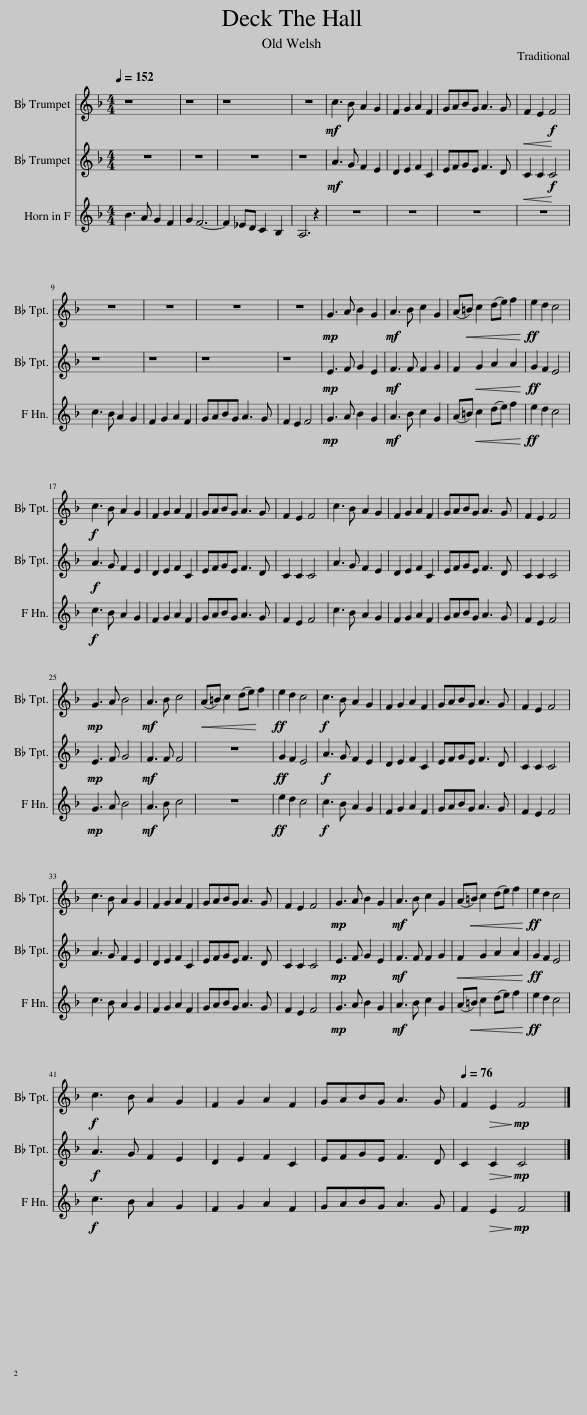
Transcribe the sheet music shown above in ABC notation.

X:1
%%score 1 2 3
L:1/8
Q:1/4=152
M:4/4
I:linebreak $
K:none
V:1 treble transpose=-2
V:2 treble transpose=-2
V:3 treble transpose=-7
V:1
[K:F] z8 | z8 | z8 | z8 |!mf! d3 c =B2 A2 | %5
 G2 A2 =B2 G2 | A=BcA B3 A |$ G2!<(! ^F2!f! G4!<)! | z8 | z8 | %10
 z8 | z8 |!mp! A3 =B c2 A2 |!mf! =B3 c d2 A2 |$ (=B!<(!^c) d2 (e^f) g2!<)! | %15
!ff! ^f2 e2 d4 |!f! d3 c =B2 A2 | G2 A2 =B2 G2 | A=BcA B3 A | G2 ^F2 G4 |$ %20
 d3 c =B2 A2 | G2 A2 =B2 G2 | A=BcA B3 A | G2 ^F2 G4 |!mp! A3 =B c4 | %25
!mf! =B3 c d4 | (=B!<(!^c) d2 (e^f) g2!<)! |$!ff! ^f2 e2 d4 |!f! d3 c =B2 A2 | G2 A2 =B2 G2 | %30
 A=BcA B3 A | G2 ^F2 G4 | d3 c =B2 A2 | G2 A2 =B2 G2 |$ A=BcA B3 A | %35
 G2 ^F2 G4 |!mp! A3 =B c2 A2 |!mf! =B3 c d2 A2 | (=B!<(!^c) d2 (e^f) g2!<)! |!ff! ^f2 e2 d4 |$ %40
!f! d3 c =B2 A2 | G2 A2 =B2 G2 | A=BcA B3 A |[Q:1/4=76] G2!>(! ^F2!mp! G4!>)! |] %44
V:2
[K:F] z8 | z8 | z8 | z8 |!mf! =B3 A G2 ^F2 | %5
 E2 ^F2 G2 D2 | ^FGAF G3 E |$ D2!<(! D2!f! D4!<)! | z8 | z8 | %10
 z8 | z8 |!mp! ^F3 G A2 F2 |!mf! G3 G G2 A2 |$ G2!<(! A2 =B2 B2!<)! | %15
!ff! A2 G2 ^F4 |!f! =B3 A G2 ^F2 | E2 ^F2 G2 D2 | ^FGAF G3 E | D2 D2 D4 |$ %20
 =B3 A G2 ^F2 | E2 ^F2 G2 D2 | ^FGAF G3 E | D2 D2 D4 |!mp! ^F3 G A4 | %25
!mf! G3 G G4 | z8 |$!ff! A2 G2 ^F4 |!f! =B3 A G2 ^F2 | E2 ^F2 G2 D2 | %30
 ^FGAF G3 E | D2 D2 D4 | =B3 A G2 ^F2 | E2 ^F2 G2 D2 |$ ^FGAF G3 E | %35
 D2 D2 D4 |!mp! ^F3 G A2 F2 |!mf! G3 G G2 A2 |!<(! G2 A2 =B2 B2!<)! |!ff! A2 G2 ^F4 |$ %40
!f! =B3 A G2 ^F2 | E2 ^F2 G2 D2 | ^FGAF G3 E | D2!>(! D2!mp! D4!>)! |] %44
V:3
[K:F] f3 e d2 c2 | d2 c6- | c2 _BA G2 F2 | E6 z2 | z8 | %5
 z8 | z8 |$ z8 | g3 f e2 d2 | c2 d2 e2 c2 | %10
 defd e3 d | c2 =B2 c4 |!mp! d3 e f2 d2 |!mf! e3 f g2 d2 |$ (e^f)!<(! g2 (a=b) c'2!<)! | %15
!ff! =b2 a2 g4 |!f! g3 f e2 d2 | c2 d2 e2 c2 | defd e3 d | c2 =B2 c4 |$ %20
 g3 f e2 d2 | c2 d2 e2 c2 | defd e3 d | c2 =B2 c4 |!mp! d3 e f4 | %25
!mf! e3 f g4 | z8 |$!ff! =b2 a2 g4 |!f! g3 f e2 d2 | c2 d2 e2 c2 | %30
 defd e3 d | c2 =B2 c4 | g3 f e2 d2 | c2 d2 e2 c2 |$ defd e3 d | %35
 c2 =B2 c4 |!mp! d3 e f2 d2 |!mf! e3 f g2 d2 | (e!<(!^f) g2 (a=b) c'2!<)! |!ff! =b2 a2 g4 |$ %40
!f! g3 f e2 d2 | c2 d2 e2 c2 | defd e3 d | c2!>(! =B2!mp! c4!>)! |] %44
